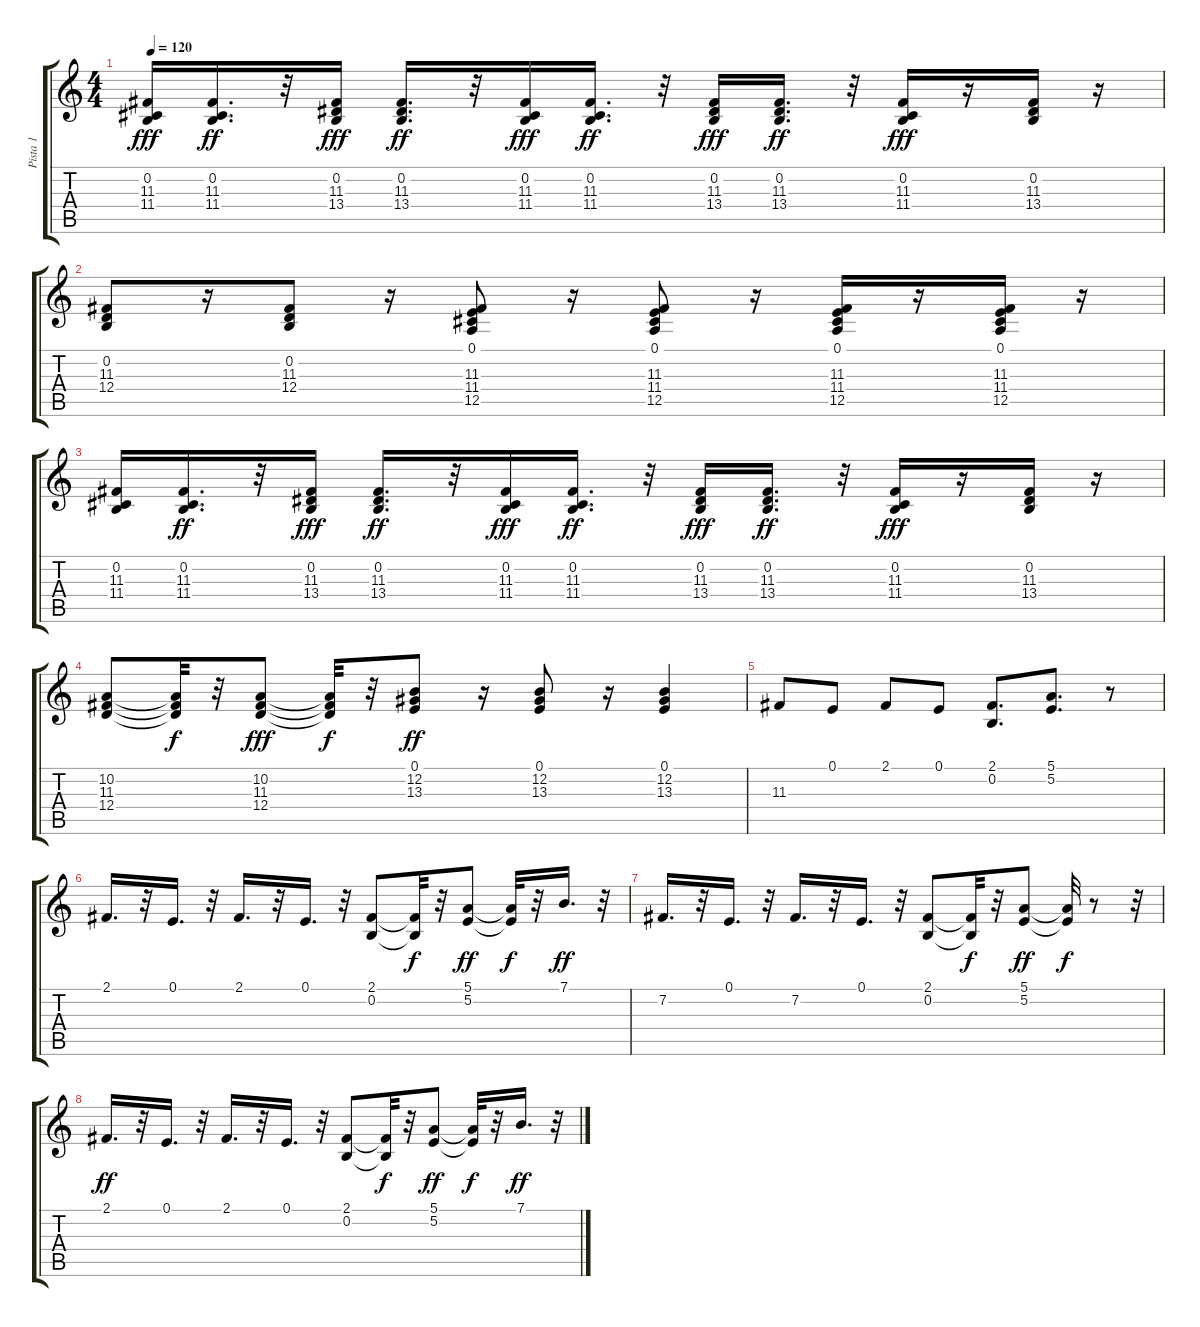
\track ("Pista 1" "Pista 1") {instrument synthbrass1}
\staff {score tabs}
\tuning (E4 B3 G3 D3 A2 E2) {hide}
\ts (4 4)
\tempo 120
\clef g2
\ks c
(0.2 11.3 11.4).16{dy fff} (0.2 11.3 11.4).16{d dy ff} r.32 (0.2 11.3 13.4).16{dy fff} (0.2 11.3 13.4).16{d dy ff} r.32 (0.2 11.3 11.4).16{dy fff} (0.2 11.3 11.4).16{d dy ff} r.32 (0.2 11.3 13.4).16{dy fff} (0.2 11.3 13.4).16{d dy ff} r.32 (0.2 11.3 11.4).16{dy fff} r.16 (0.2 11.3 13.4).16 r.16 |
(0.2 11.3 12.4).8 r.16 (0.2 11.3 12.4).8 r.16 (0.1 11.3 11.4 12.5).8 r.16 (0.1 11.3 11.4 12.5).8 r.16 (0.1 11.3 11.4 12.5).16 r.16 (0.1 11.3 11.4 12.5).16 r.16 |
(0.2 11.3 11.4).16 (0.2 11.3 11.4).16{d dy ff} r.32 (0.2 11.3 13.4).16{dy fff} (0.2 11.3 13.4).16{d dy ff} r.32 (0.2 11.3 11.4).16{dy fff} (0.2 11.3 11.4).16{d dy ff} r.32 (0.2 11.3 13.4).16{dy fff} (0.2 11.3 13.4).16{d dy ff} r.32 (0.2 11.3 11.4).16{dy fff} r.16 (0.2 11.3 13.4).16 r.16 |
(10.2 11.3 12.4).8 (10.2{t} 11.3{t} 12.4{t}).32{dy f} r.32 (10.2 11.3 12.4).8{dy fff} (10.2{t} 11.3{t} 12.4{t}).32{dy f} r.32 (0.1 12.2 13.3).8{dy ff} r.16 (0.1 12.2 13.3).8 r.16 (0.1 12.2 13.3).4 |
11.3.8 0.1.8 2.1.8 0.1.8 (2.1 0.2).8{d} (5.1 5.2).8{d} r.8 |
2.1.16{d} r.32 0.1.16{d} r.32 2.1.16{d} r.32 0.1.16{d} r.32 (2.1 0.2).8 (2.1{t} 0.2{t}).32{dy f} r.32 (5.1 5.2).8{dy ff} (5.1{t} 5.2{t}).32{dy f} r.32 7.1.16{d dy ff} r.32 |
7.2.16{d} r.32 0.1.16{d} r.32 7.2.16{d} r.32 0.1.16{d} r.32 (2.1 0.2).8 (2.1{t} 0.2{t}).32{dy f} r.32 (5.1 5.2).8{dy ff} (5.1{t} 5.2{t}).32{dy f} r.8 r.32 |
2.1.16{d dy ff} r.32 0.1.16{d} r.32 2.1.16{d} r.32 0.1.16{d} r.32 (2.1 0.2).8 (2.1{t} 0.2{t}).32{dy f} r.32 (5.1 5.2).8{dy ff} (5.1{t} 5.2{t}).32{dy f} r.32 7.1.16{d dy ff} r.32
